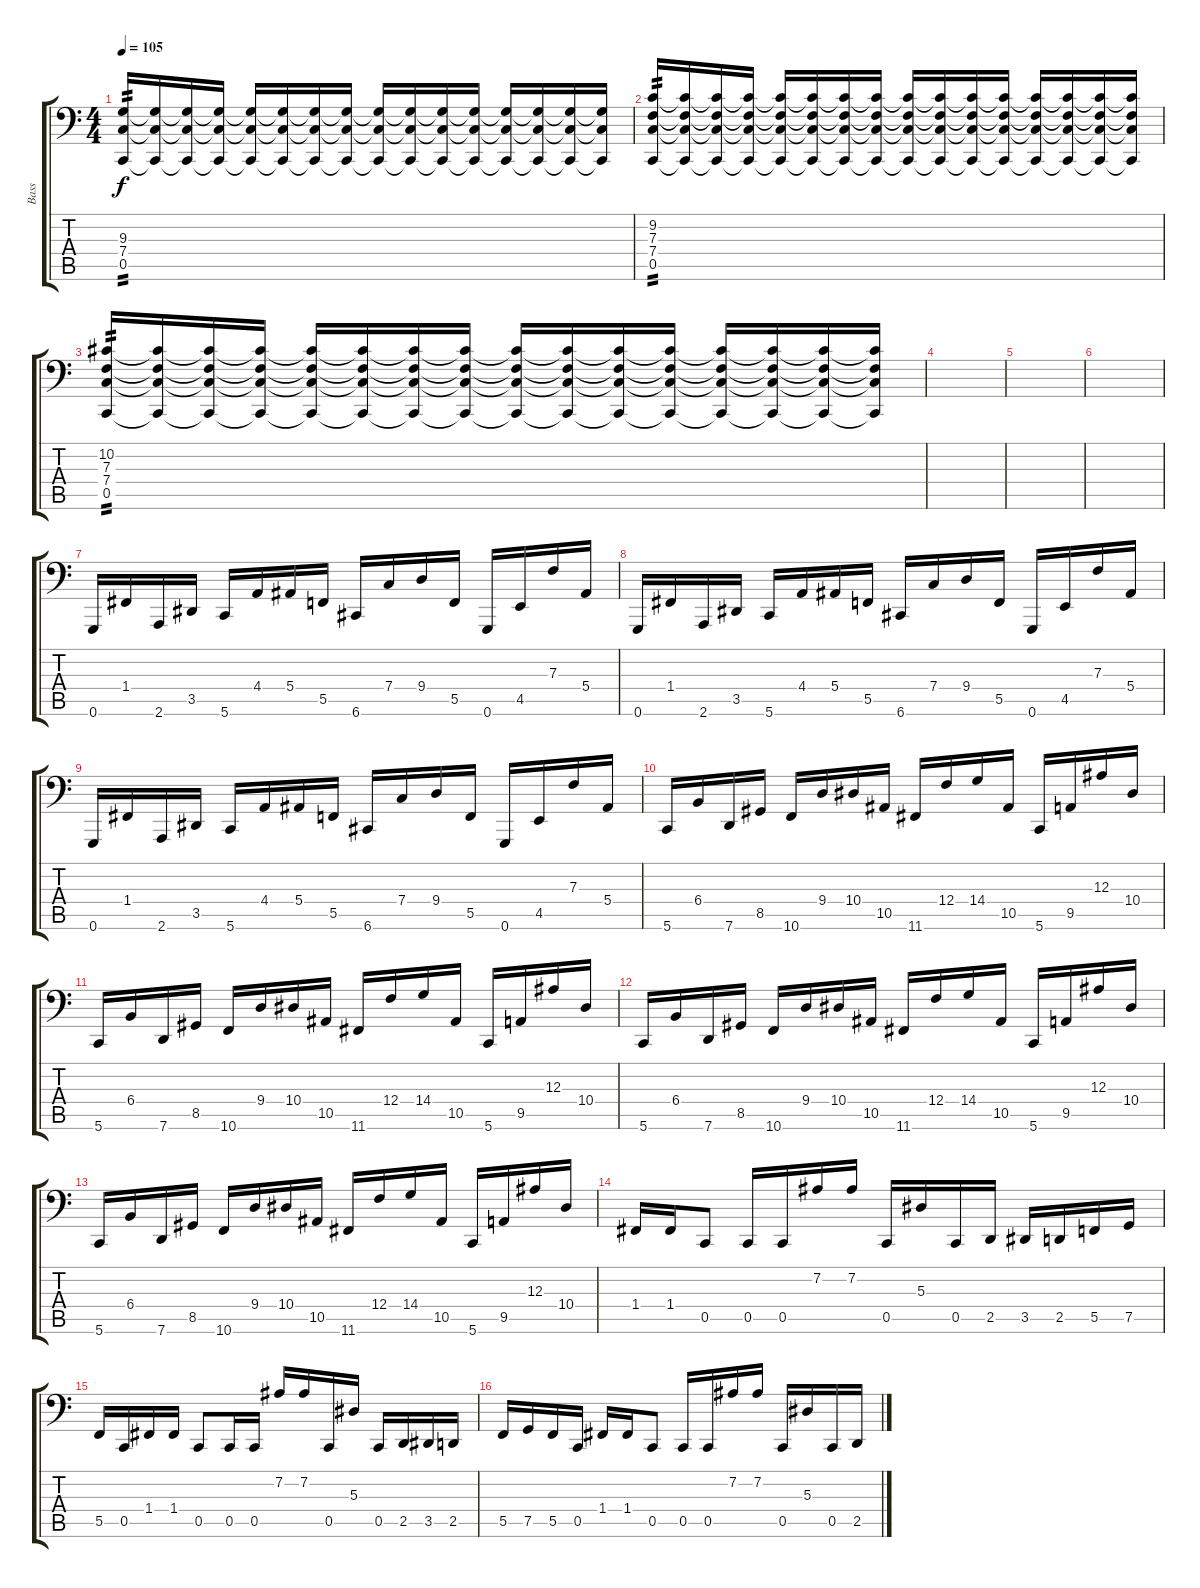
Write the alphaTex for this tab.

\track ("Bass" "Bass") {instrument electricbasspick}
\staff {score tabs}
\tuning (Ab2 Eb2 Bb1 F1 C1 G0) {hide}
\ts (4 4)
\tempo 105
\clef f4
\ks c
(9.3 7.4 0.5).16{tp 2 dy f} (9.3{t} 7.4{t} 0.5{t}).16 (9.3{t} 7.4{t} 0.5{t}).16 (9.3{t} 7.4{t} 0.5{t}).16 (9.3{t} 7.4{t} 0.5{t}).16 (9.3{t} 7.4{t} 0.5{t}).16 (9.3{t} 7.4{t} 0.5{t}).16 (9.3{t} 7.4{t} 0.5{t}).16 (9.3{t} 7.4{t} 0.5{t}).16 (9.3{t} 7.4{t} 0.5{t}).16 (9.3{t} 7.4{t} 0.5{t}).16 (9.3{t} 7.4{t} 0.5{t}).16 (9.3{t} 7.4{t} 0.5{t}).16 (9.3{t} 7.4{t} 0.5{t}).16 (9.3{t} 7.4{t} 0.5{t}).16 (9.3{t} 7.4{t} 0.5{t}).16 |
(9.2 7.3 7.4 0.5).16{tp 2} (9.2{t} 7.3{t} 7.4{t} 0.5{t}).16 (9.2{t} 7.3{t} 7.4{t} 0.5{t}).16 (9.2{t} 7.3{t} 7.4{t} 0.5{t}).16 (9.2{t} 7.3{t} 7.4{t} 0.5{t}).16 (9.2{t} 7.3{t} 7.4{t} 0.5{t}).16 (9.2{t} 7.3{t} 7.4{t} 0.5{t}).16 (9.2{t} 7.3{t} 7.4{t} 0.5{t}).16 (9.2{t} 7.3{t} 7.4{t} 0.5{t}).16 (9.2{t} 7.3{t} 7.4{t} 0.5{t}).16 (9.2{t} 7.3{t} 7.4{t} 0.5{t}).16 (9.2{t} 7.3{t} 7.4{t} 0.5{t}).16 (9.2{t} 7.3{t} 7.4{t} 0.5{t}).16 (9.2{t} 7.3{t} 7.4{t} 0.5{t}).16 (9.2{t} 7.3{t} 7.4{t} 0.5{t}).16 (9.2{t} 7.3{t} 7.4{t} 0.5{t}).16 |
(10.2 7.3 7.4 0.5).16{tp 2} (10.2{t} 7.3{t} 7.4{t} 0.5{t}).16 (10.2{t} 7.3{t} 7.4{t} 0.5{t}).16 (10.2{t} 7.3{t} 7.4{t} 0.5{t}).16 (10.2{t} 7.3{t} 7.4{t} 0.5{t}).16 (10.2{t} 7.3{t} 7.4{t} 0.5{t}).16 (10.2{t} 7.3{t} 7.4{t} 0.5{t}).16 (10.2{t} 7.3{t} 7.4{t} 0.5{t}).16 (10.2{t} 7.3{t} 7.4{t} 0.5{t}).16 (10.2{t} 7.3{t} 7.4{t} 0.5{t}).16 (10.2{t} 7.3{t} 7.4{t} 0.5{t}).16 (10.2{t} 7.3{t} 7.4{t} 0.5{t}).16 (10.2{t} 7.3{t} 7.4{t} 0.5{t}).16 (10.2{t} 7.3{t} 7.4{t} 0.5{t}).16 (10.2{t} 7.3{t} 7.4{t} 0.5{t}).16 (10.2{t} 7.3{t} 7.4{t} 0.5{t}).16 |
|
|
|
0.6.16 1.4.16 2.6.16 3.5.16 5.6.16 4.4.16 5.4.16 5.5.16 6.6.16 7.4.16 9.4.16 5.5.16 0.6.16 4.5.16 7.3.16 5.4.16 |
0.6.16 1.4.16 2.6.16 3.5.16 5.6.16 4.4.16 5.4.16 5.5.16 6.6.16 7.4.16 9.4.16 5.5.16 0.6.16 4.5.16 7.3.16 5.4.16 |
0.6.16 1.4.16 2.6.16 3.5.16 5.6.16 4.4.16 5.4.16 5.5.16 6.6.16 7.4.16 9.4.16 5.5.16 0.6.16 4.5.16 7.3.16 5.4.16 |
5.6.16 6.4.16 7.6.16 8.5.16 10.6.16 9.4.16 10.4.16 10.5.16 11.6.16 12.4.16 14.4.16 10.5.16 5.6.16 9.5.16 12.3.16 10.4.16 |
5.6.16 6.4.16 7.6.16 8.5.16 10.6.16 9.4.16 10.4.16 10.5.16 11.6.16 12.4.16 14.4.16 10.5.16 5.6.16 9.5.16 12.3.16 10.4.16 |
5.6.16 6.4.16 7.6.16 8.5.16 10.6.16 9.4.16 10.4.16 10.5.16 11.6.16 12.4.16 14.4.16 10.5.16 5.6.16 9.5.16 12.3.16 10.4.16 |
5.6.16 6.4.16 7.6.16 8.5.16 10.6.16 9.4.16 10.4.16 10.5.16 11.6.16 12.4.16 14.4.16 10.5.16 5.6.16 9.5.16 12.3.16 10.4.16 |
1.4.16 1.4.16 0.5.8 0.5.16 0.5.16 7.2.16 7.2.16 0.5.16 5.3.16 0.5.16 2.5.16 3.5.16 2.5.16 5.5.16 7.5.16 |
5.5.16 0.5.16 1.4.16 1.4.16 0.5.8 0.5.16 0.5.16 7.2.16 7.2.16 0.5.16 5.3.16 0.5.16 2.5.16 3.5.16 2.5.16 |
5.5.16 7.5.16 5.5.16 0.5.16 1.4.16 1.4.16 0.5.8 0.5.16 0.5.16 7.2.16 7.2.16 0.5.16 5.3.16 0.5.16 2.5.16
